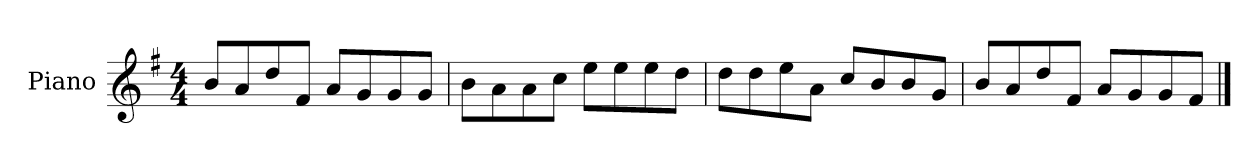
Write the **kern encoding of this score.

**kern
*part1
*staff1
*I"Piano
*I'P-no
*clefG2
*k[f#]
*M4/4
*MM90
=1
8b/L
8a/
8dd/
8f#/J
8a/L
8g/
8g/
8g/J
=2
8b\L
8a\
8a\
8cc\J
8ee\L
8ee\
8ee\
8dd\J
=3
8dd\L
8dd\
8ee\
8a\J
8cc/L
8b/
8b/
8g/J
=4
8b/L
8a/
8dd/
8f#/J
8a/L
8g/
8g/
8f#/J
==
*-
